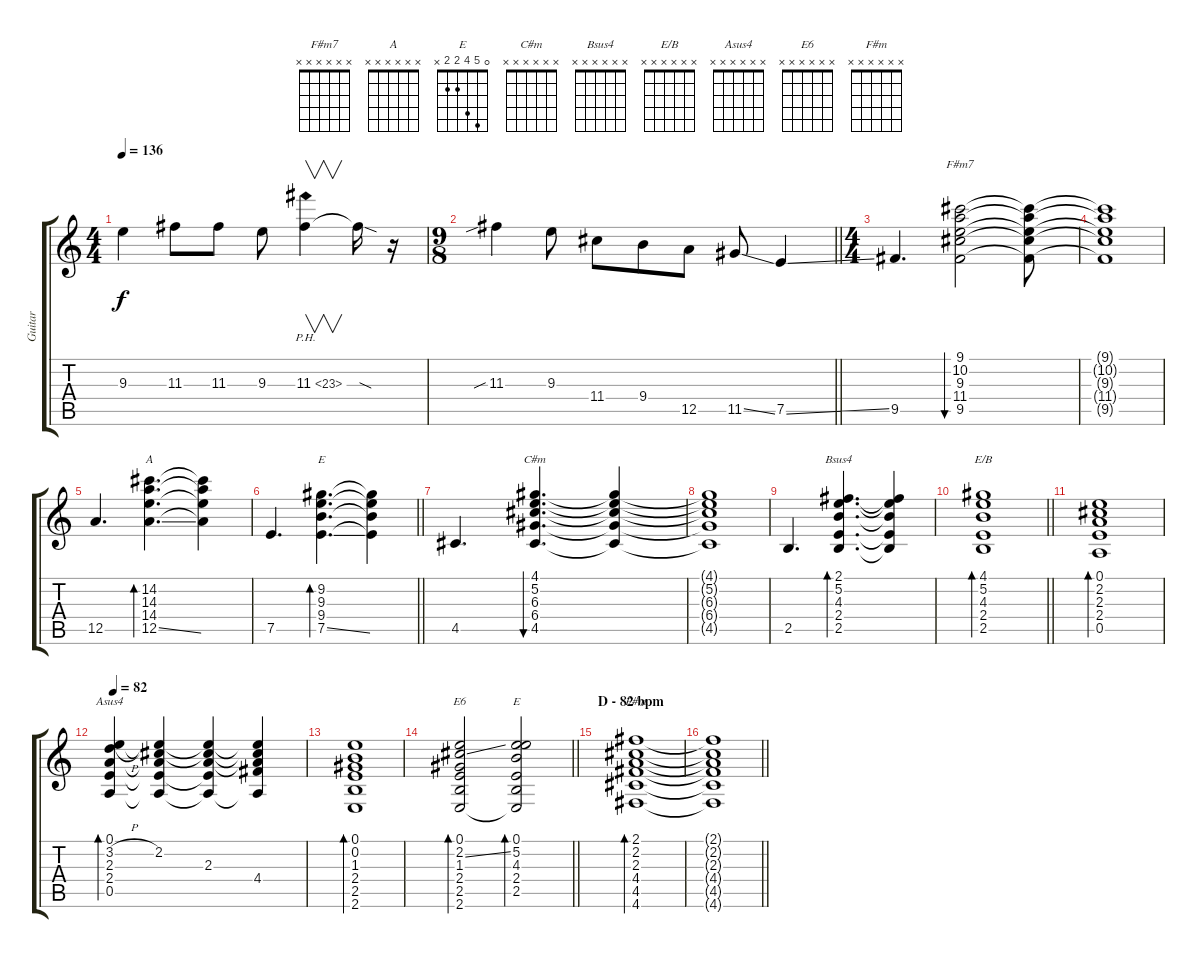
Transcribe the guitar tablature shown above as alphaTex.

\track ("Guitar" "Guitar") {instrument distortionguitar}
\staff {score tabs}
\tuning (E4 B3 G3 D3 A2 D2) {hide}
\chord ("F#m7" x x x x x x)
\chord ("A" x x x x x x)
\chord ("E" x x x x x x)
\chord ("C#m" x x x x x x)
\chord ("Bsus4" x x x x x x)
\chord ("E/B" x x x x x x)
\chord ("Asus4" x x x x x x)
\chord ("E6" x x x x x x)
\chord ("E" 0 5 4 2 2 x)
\chord ("F#m" x x x x x x)
\ts (4 4)
\tempo 136
\clef g2
\ks c
9.3.4{dy f} 11.3.8 11.3.8 9.3.8 11.3{ph 12}.4{v} 11.3{sod t}.16 r.16 |
\ts (9 8)
\barLineRight lightlight
11.3{sib}.4 9.3.8 11.4.8 9.4.8 12.5.8 11.5{ss}.8 7.5{ss}.4 |
\ts (4 4)
\section ("" "")
9.5.4{d} (9.1 10.2 9.3 11.4 9.5).2{bu 240 ch "F#m7" instrument electricguitarjazz} (9.1{t} 10.2{t} 9.3{t} 11.4{t} 9.5{t}).8 |
(9.1{t} 10.2{t} 9.3{t} 11.4{t} 9.5{t}).1 |
12.5.4{d} (14.2 14.3 14.4 12.5{ss}).4{d bd 240 ch "A"} (14.2{t} 14.3{t} 14.4{t} 12.5{t}).4 |
\barLineRight lightlight
7.5.4{d} (9.2 9.3 9.4 7.5{ss}).4{d bd 240 ch "E"} (9.2{t} 9.3{t} 9.4{t} 7.5{t}).4 |
4.5.4{d} (4.1 5.2 6.3 6.4 4.5).4{d bu 480 ch "C#m"} (4.1{t} 5.2{t} 6.3{t} 6.4{t} 4.5{t}).4 |
(4.1{t} 5.2{t} 6.3{t} 6.4{t} 4.5{t}).1 |
2.5.4{d} (2.1 5.2 4.3 2.4 2.5).4{d bd 240 ch "Bsus4"} (2.1{t} 5.2{t} 4.3{t} 2.4{t} 2.5{t}).4 |
\barLineRight lightlight
(4.1 5.2 4.3 2.4 2.5).1{bd 240 ch "E/B"} |
(0.1 2.2 2.3 2.4 0.5).1{bd 240} |
\tempo 82
(0.1 3.2{h} 2.3 2.4 0.5).4{bd 240 ch "Asus4"} (0.1{t} 2.2 2.3{t} 2.4{t} 0.5{t}).4 (0.1{t} 2.2{t} 2.3 2.4{t} 0.5{t}).4 (0.1{t} 2.2{t} 2.3{t} 4.4 0.5{t}).4 |
(0.1 0.2 1.3 2.4 2.5 2.6).1{bd 240} |
\barLineRight lightlight
(0.1 2.2{ss} 1.3 2.4 2.5 2.6).2{bd 240 ch "E6"} (0.1 5.2 4.3 2.4 2.5 2.6{t}).2{bd 240 ch "E"} |
\section ("" "D - 82 bpm")
(2.1 2.2 2.3 4.4 4.5 4.6).1{bd 240 ch "F#m"} |
\barLineRight lightlight
(2.1{t} 2.2{t} 2.3{t} 4.4{t} 4.5{t} 4.6{t}).1
